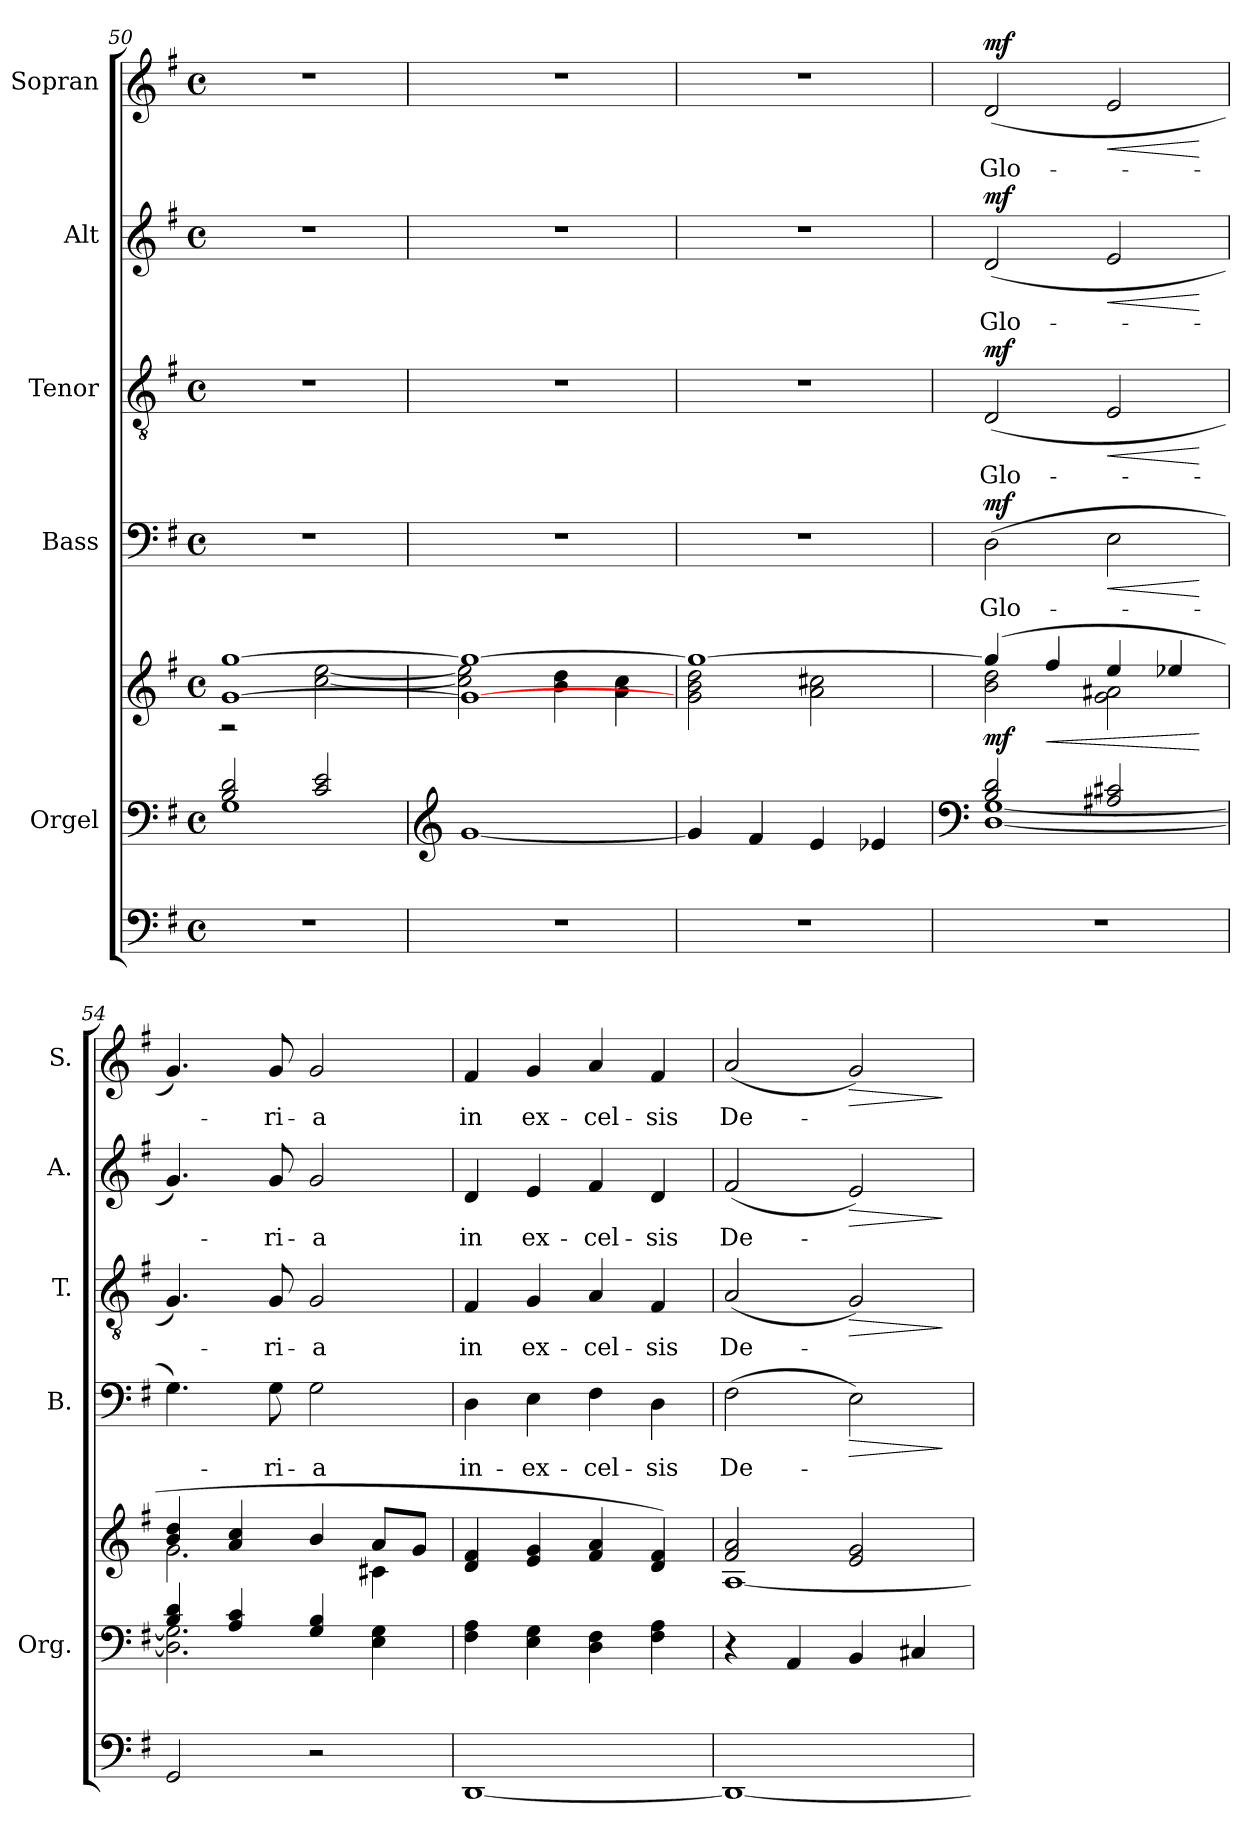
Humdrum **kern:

**kern	**kern	**kern	**dynam	**kern	**text	**dynam	**kern	**text	**dynam	**kern	**text	**dynam	**kern	**text	**dynam
*part6	*part5	*part5	*part5	*part4	*part4	*part4	*part3	*part3	*part3	*part2	*part2	*part2	*part1	*part1	*part1
*staff7	*staff6	*staff5	*staff5/6	*staff4	*staff4	*staff4	*staff3	*staff3	*staff3	*staff2	*staff2	*staff2	*staff1	*staff1	*staff1
*	*I"Orgel	*	*	*I"Bass	*	*	*I"Tenor	*	*	*I"Alt	*	*	*I"Sopran	*	*
*	*I'Org.	*	*	*I'B.	*	*	*I'T.	*	*	*I'A.	*	*	*I'S.	*	*
*clefF4	*clefF4	*clefG2	*	*clefF4	*	*	*clefGv2	*	*	*clefG2	*	*	*clefG2	*	*
*k[f#]	*k[f#]	*k[f#]	*	*k[f#]	*	*	*k[f#]	*	*	*k[f#]	*	*	*k[f#]	*	*
*G:	*G:	*G:	*	*G:	*	*	*G:	*	*	*G:	*	*	*G:	*	*
*M4/4	*M4/4	*M4/4	*	*M4/4	*	*	*M4/4	*	*	*M4/4	*	*	*M4/4	*	*
*met(c)	*met(c)	*met(c)	*	*met(c)	*	*	*met(c)	*	*	*met(c)	*	*	*met(c)	*	*
=50	=50	=50	=50	=50	=50	=50	=50	=50	=50	=50	=50	=50	=50	=50	=50
*	*^	*^	*	*	*	*	*	*	*	*	*	*	*	*	*
1r	2B/ 2d/	1G	[<1g [>1gg	2r	.	1r	.	.	1r	.	.	1r	.	.	1r	.	.
.	2c/ 2e/	.	.	[<2cc\ [<2ee\	.	.	.	.	.	.	.	.	.	.	.	.	.
*	*v	*v	*	*	*	*	*	*	*	*	*	*	*	*	*	*	*
=51	=51	=51	=51	=51	=51	=51	=51	=51	=51	=51	=51	=51	=51	=51	=51	=51
*	*clefG2	*	*	*	*	*	*	*	*	*	*	*	*	*	*	*
1r	[1g	1g_ 1gg_	2cc\] 2ee\]	.	1r	.	.	1r	.	.	1r	.	.	1r	.	.
.	.	.	4b\ 4dd\	.	.	.	.	.	.	.	.	.	.	.	.	.
.	.	.	4a\ 4cc\	.	.	.	.	.	.	.	.	.	.	.	.	.
=52	=52	=52	=52	=52	=52	=52	=52	=52	=52	=52	=52	=52	=52	=52	=52	=52
1r	4g/]	1gg_	2g\ 2b\ 2dd\	.	1r	.	.	1r	.	.	1r	.	.	1r	.	.
.	4f#/	.	.	.	.	.	.	.	.	.	.	.	.	.	.	.
.	4e/	.	2a\ 2cc#X\	.	.	.	.	.	.	.	.	.	.	.	.	.
.	4e-X/	.	.	.	.	.	.	.	.	.	.	.	.	.	.	.
!!LO:PB:g=z
=53	=53	=53	=53	=53	=53	=53	=53	=53	=53	=53	=53	=53	=53	=53	=53	=53
*	*clefF4	*	*	*	*	*	*	*	*	*	*	*	*	*	*	*
*	*^	*	*	*	*	*	*	*	*	*	*	*	*	*	*	*
!	!	!	!	!	!LO:DY:b	!	!LO:LY:b	!LO:DY:a	!	!LO:LY:b	!LO:DY:a	!	!LO:LY:b	!LO:DY:a	!	!LO:LY:b	!LO:DY:a
1r	2B/ 2d/	[<1D [<1G	(4gg/]	2b\ 2dd\	mf	(>2D\	Glo-	mf	(<2D/	Glo-	mf	(<2d/	Glo-	mf	(<2d/	Glo-	mf
!	!	!	!	!	!LO:HP:b	!	!	!	!	!	!	!	!	!	!	!	!
.	.	.	4ff#/	.	<	.	.	.	.	.	.	.	.	.	.	.	.
!	!	!	!	!	!	!	!	!LO:HP:b	!	!	!LO:HP:b	!	!	!LO:HP:b	!	!	!LO:HP:b
.	2A#X/ 2c#X/	.	4ee/	2g\ 2a#X\	.	2E\	.	<	2E/	.	<	2e/	.	<	2e/	.	<
.	.	.	4ee-X/	.	.	.	.	.	.	.	.	.	.	.	.	.	.
*	*v	*v	*	*	*	*	*	*	*	*	*	*	*	*	*	*	*
*	*	*v	*v	*	*	*	*	*	*	*	*	*	*	*	*	*
.	.	.	[	.	.	[	.	.	[	.	.	[	.	.	[
=54	=54	=54	=54	=54	=54	=54	=54	=54	=54	=54	=54	=54	=54	=54	=54
*	*^	*^	*	*	*	*	*	*	*	*	*	*	*	*	*
2GG/	4B/ 4d/	2.D\] 2.G\]	4b/ 4dd/	2.g\	.	4.G\)	.	.	4.G/)	.	.	4.g/)	.	.	4.g/)	.	.
.	4A/ 4c/	.	4a/ 4cc/	.	.	.	.	.	.	.	.	.	.	.	.	.	.
!	!	!	!	!	!	!	!LO:LY:b	!	!	!LO:LY:b	!	!	!LO:LY:b	!	!	!LO:LY:b	!
.	.	.	.	.	.	8G\	-ri-	.	8G/	-ri-	.	8g/	-ri-	.	8g/	-ri-	.
!	!	!	!	!	!	!	!LO:LY:b	!	!	!LO:LY:b	!	!	!LO:LY:b	!	!	!LO:LY:b	!
2r	4G/ 4B/	.	4b/	.	.	2G\	-a	.	2G/	-a	.	2g/	-a	.	2g/	-a	.
.	4E\ 4G\	4ryy	8a/L	4c#X\	.	.	.	.	.	.	.	.	.	.	.	.	.
.	.	.	8g/J	.	.	.	.	.	.	.	.	.	.	.	.	.	.
*	*v	*v	*	*	*	*	*	*	*	*	*	*	*	*	*	*	*
*	*	*v	*v	*	*	*	*	*	*	*	*	*	*	*	*	*
=55	=55	=55	=55	=55	=55	=55	=55	=55	=55	=55	=55	=55	=55	=55	=55
!	!	!	!	!	!LO:LY:b	!	!	!LO:LY:b	!	!	!LO:LY:b	!	!	!LO:LY:b	!
[1DD	4F#\ 4A\	4d/ 4f#/	.	4D\	in-	.	4F#/	in	.	4d/	in	.	4f#/	in	.
!	!	!	!	!	!LO:LY:b	!	!	!LO:LY:b	!	!	!LO:LY:b	!	!	!LO:LY:b	!
.	4E\ 4G\	4e/ 4g/	.	4E\	-ex-	.	4G/	ex-	.	4e/	ex-	.	4g/	ex-	.
!	!	!	!	!	!LO:LY:b	!	!	!LO:LY:b	!	!	!LO:LY:b	!	!	!LO:LY:b	!
.	4D\ 4F#\	4f#/ 4a/	.	4F#\	-cel-	.	4A/	-cel-	.	4f#/	-cel-	.	4a/	-cel-	.
!	!	!	!	!	!LO:LY:b	!	!	!LO:LY:b	!	!	!LO:LY:b	!	!	!LO:LY:b	!
.	4F#\ 4A\	4d/ 4f#/)	.	4D\	-sis	.	4F#/	-sis	.	4d/	-sis	.	4f#/	-sis	.
=56	=56	=56	=56	=56	=56	=56	=56	=56	=56	=56	=56	=56	=56	=56	=56
*	*	*^	*	*	*	*	*	*	*	*	*	*	*	*	*
!	!	!	!	!	!	!LO:LY:b	!	!	!LO:LY:b	!	!	!LO:LY:b	!	!	!LO:LY:b	!
1DD_	4r	2f#/ 2a/	[<1A	.	(>2F#\	De-	.	(<2A/	De-	.	(<2f#/	De-	.	(<2a/	De-	.
.	4AA/	.	.	.	.	.	.	.	.	.	.	.	.	.	.	.
!	!	!	!	!	!	!	!LO:HP:b	!	!	!LO:HP:b	!	!	!LO:HP:b	!	!	!LO:HP:b
.	4BB/	2e/ 2g/	.	.	2E\)	.	>	2G/)	.	>	2e/)	.	>	2g/)	.	>
.	4C#X/	.	.	.	.	.	.	.	.	.	.	.	.	.	.	.
*	*	*v	*v	*	*	*	*	*	*	*	*	*	*	*	*	*
.	.	.	.	.	.	]	.	.	]	.	.	]	.	.	]
=	=	=	=	=	=	=	=	=	=	=	=	=	=	=	=
*-	*-	*-	*-	*-	*-	*-	*-	*-	*-	*-	*-	*-	*-	*-	*-
